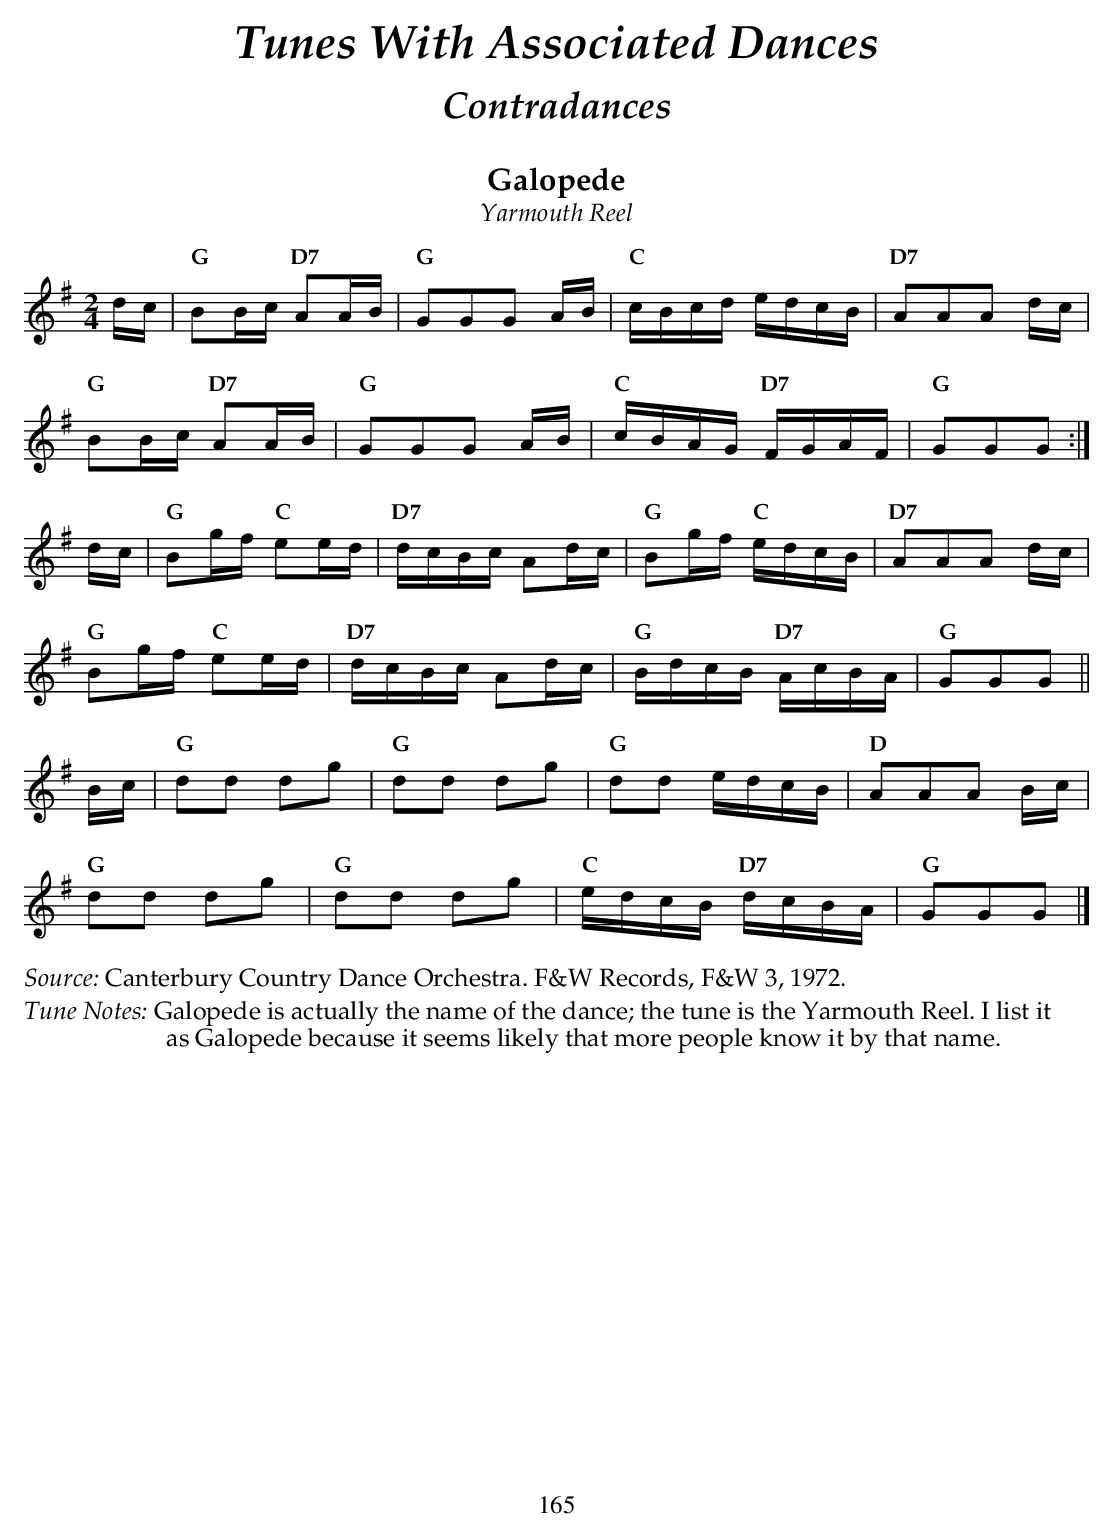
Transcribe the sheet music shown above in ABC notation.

X:1
T:Galopede
T:Yarmouth Reel
M:2/4
L:1/16
K:G
   dc |\
"G" B2Bc "D7" A2AB | "G" G2G2G2 AB | "C"  cBcd      edcB | "D7" A2A2A2 dc |
"G" B2Bc "D7" A2AB | "G" G2G2G2 AB | "C" cBAG "D7" FGAF  | "G"  G2G2G2   :|
 dc |\
"G" B2gf "C" e2ed | "D7" dcBc A2dc | "G" B2gf "C"  edcB  | "D7" A2A2A2 dc |
"G" B2gf "C" e2ed | "D7" dcBc A2dc | "G" BdcB "D7" AcBA  | "G"  G2G2G2   ||
 Bc |\
"G" d2d2 d2g2 | "G" d2d2 d2g2 | "G" d2d2      edcB | "D" A2A2A2 Bc |
"G" d2d2 d2g2 | "G" d2d2 d2g2 | "C" edcB "D7" dcBA | "G" G2G2G2   |]
